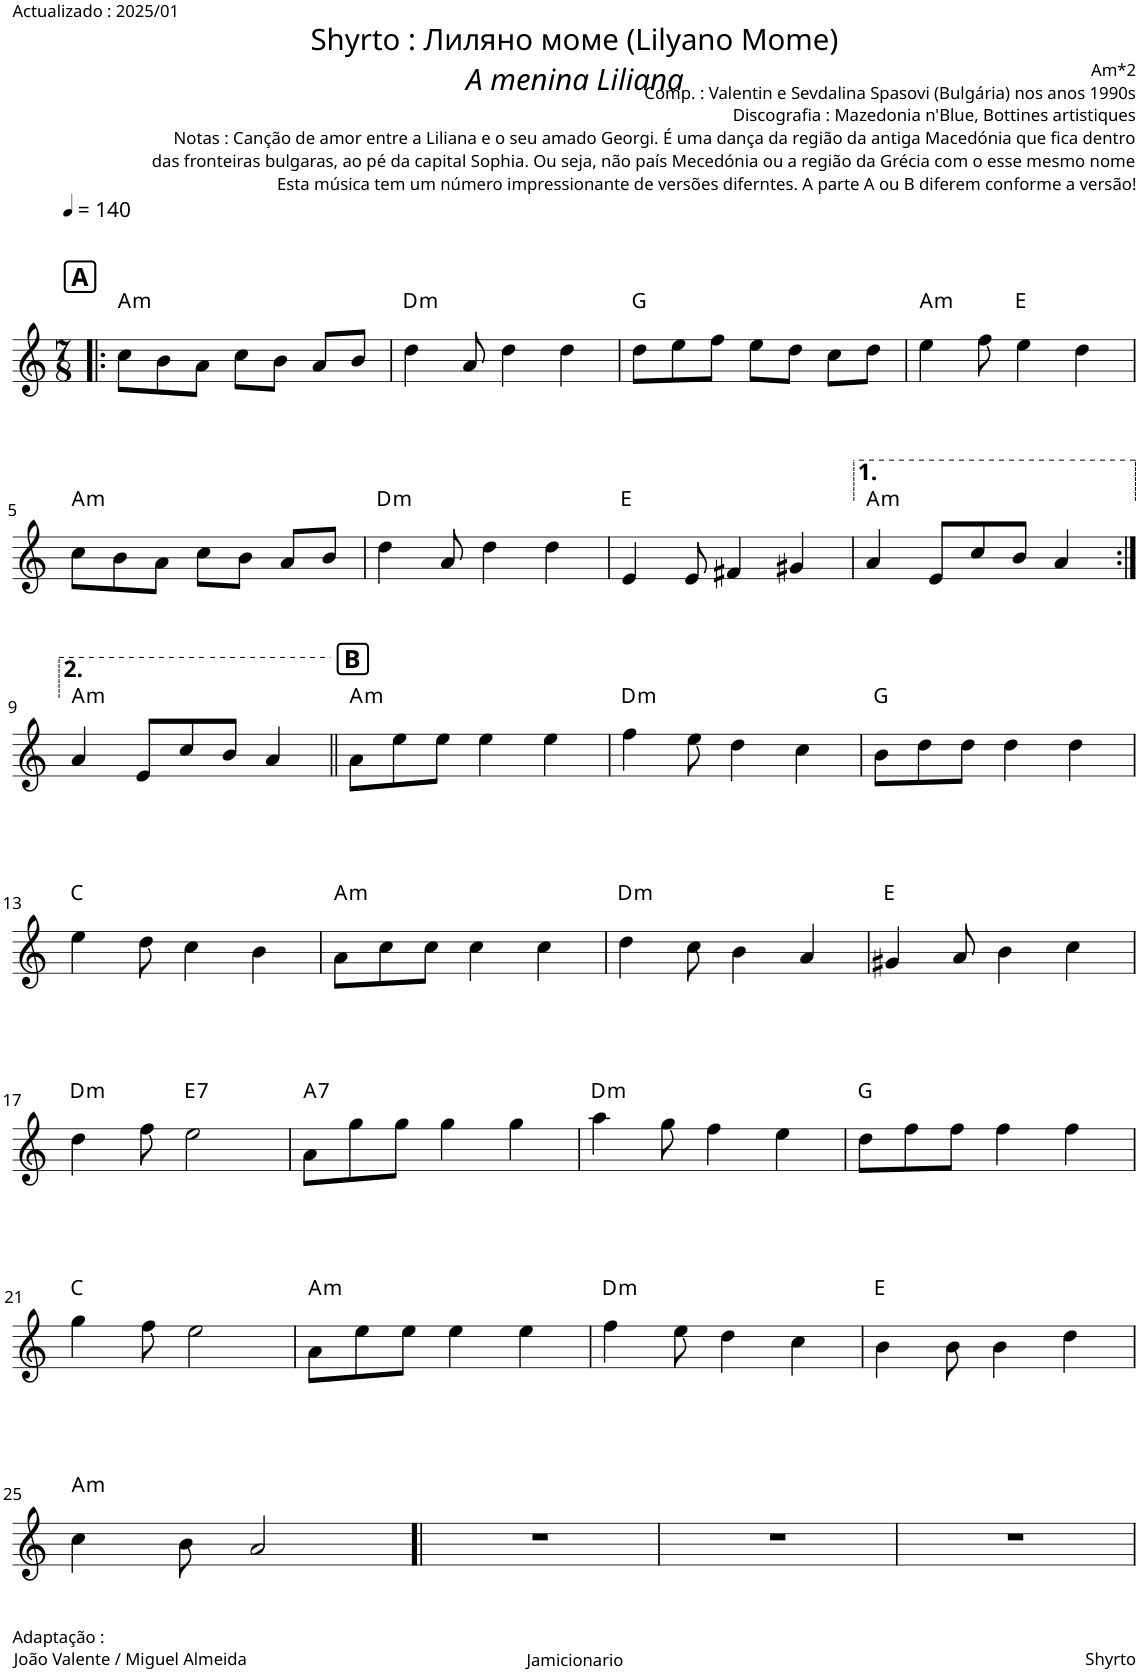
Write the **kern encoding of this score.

**kern	**harte
*part1	*part1
*staff1	*
*I"Piano	*
*I'Pno	*
*clefG2	*
*k[]	*
*M7/8	*
*MM140	*
!!LO:REH:place=s1:a:B:cj:fs=12:t=A
=1!|:	=1!|:
!	!LO:H:kt=m
8cc\L	A:min
8b\	.
8a\J	.
8cc\L	.
8b\J	.
8a/L	.
8b/J	.
=2	=2
!	!LO:H:kt=m
4dd\	D:min
8a/	.
4dd\	.
4dd\	.
=3	=3
8dd\L	G:maj
8ee\	.
8ff\J	.
8ee\L	.
8dd\J	.
8cc\L	.
8dd\J	.
=4	=4
!	!LO:H:kt=m
4ee\	A:min
8ff\	.
4ee\	E:maj
4dd\	.
!!LO:LB:g=z
=5	=5
!	!LO:H:kt=m
8cc\L	A:min
8b\	.
8a\J	.
8cc\L	.
8b\J	.
8a/L	.
8b/J	.
=6	=6
!	!LO:H:kt=m
4dd\	D:min
8a/	.
4dd\	.
4dd\	.
=7	=7
4e/	E:maj
8e/	.
4f#X/	.
4g#X/	.
=8	=8
!	!LO:H:kt=m
4a/	A:min
8e/L	.
8cc/	.
8b/J	.
4a/	.
!!LO:LB:g=z
=9:|!	=9:|!
!	!LO:H:kt=m
4a/	A:min
8e/L	.
8cc/	.
8b/J	.
4a/	.
!!LO:REH:place=s1:a:B:cj:fs=12:t=B
=10||	=10||
!	!LO:H:kt=m
8a\L	A:min
8ee\	.
8ee\J	.
4ee\	.
4ee\	.
=11	=11
!	!LO:H:kt=m
4ff\	D:min
8ee\	.
4dd\	.
4cc\	.
=12	=12
8b\L	G:maj
8dd\	.
8dd\J	.
4dd\	.
4dd\	.
!!LO:LB:g=z
=13	=13
4ee\	C:maj
8dd\	.
4cc\	.
4b\	.
=14	=14
!	!LO:H:kt=m
8a\L	A:min
8cc\	.
8cc\J	.
4cc\	.
4cc\	.
=15	=15
!	!LO:H:kt=m
4dd\	D:min
8cc\	.
4b\	.
4a/	.
=16	=16
4g#X/	E:maj
8a/	.
4b\	.
4cc\	.
!!LO:LB:g=z
=17	=17
!	!LO:H:kt=m
4dd\	D:min
8ff\	.
!	!LO:H:kt=7
2ee\	E:7
=18	=18
!	!LO:H:kt=7
8a\L	A:7
8gg\	.
8gg\J	.
4gg\	.
4gg\	.
=19	=19
!	!LO:H:kt=m
4aa\	D:min
8gg\	.
4ff\	.
4ee\	.
=20	=20
*k[]	*
8dd\L	G:maj
8ff\	.
8ff\J	.
4ff\	.
4ff\	.
!!LO:LB:g=z
=21	=21
*k[]	*
4gg\	C:maj
8ff\	.
2ee\	.
=22	=22
!	!LO:H:kt=m
8a\L	A:min
8ee\	.
8ee\J	.
4ee\	.
4ee\	.
=23	=23
!	!LO:H:kt=m
4ff\	D:min
8ee\	.
4dd\	.
4cc\	.
=24	=24
4b\	E:maj
8b\	.
4b\	.
4dd\	.
!!LO:LB:g=z
=25	=25
!	!LO:H:kt=m
4cc\	A:min
8b\	.
2a/	.
=26!|	=26!|
2..r	.
=27	=27
2..r	.
=28	=28
2..r	.
=	=
*-	*-
